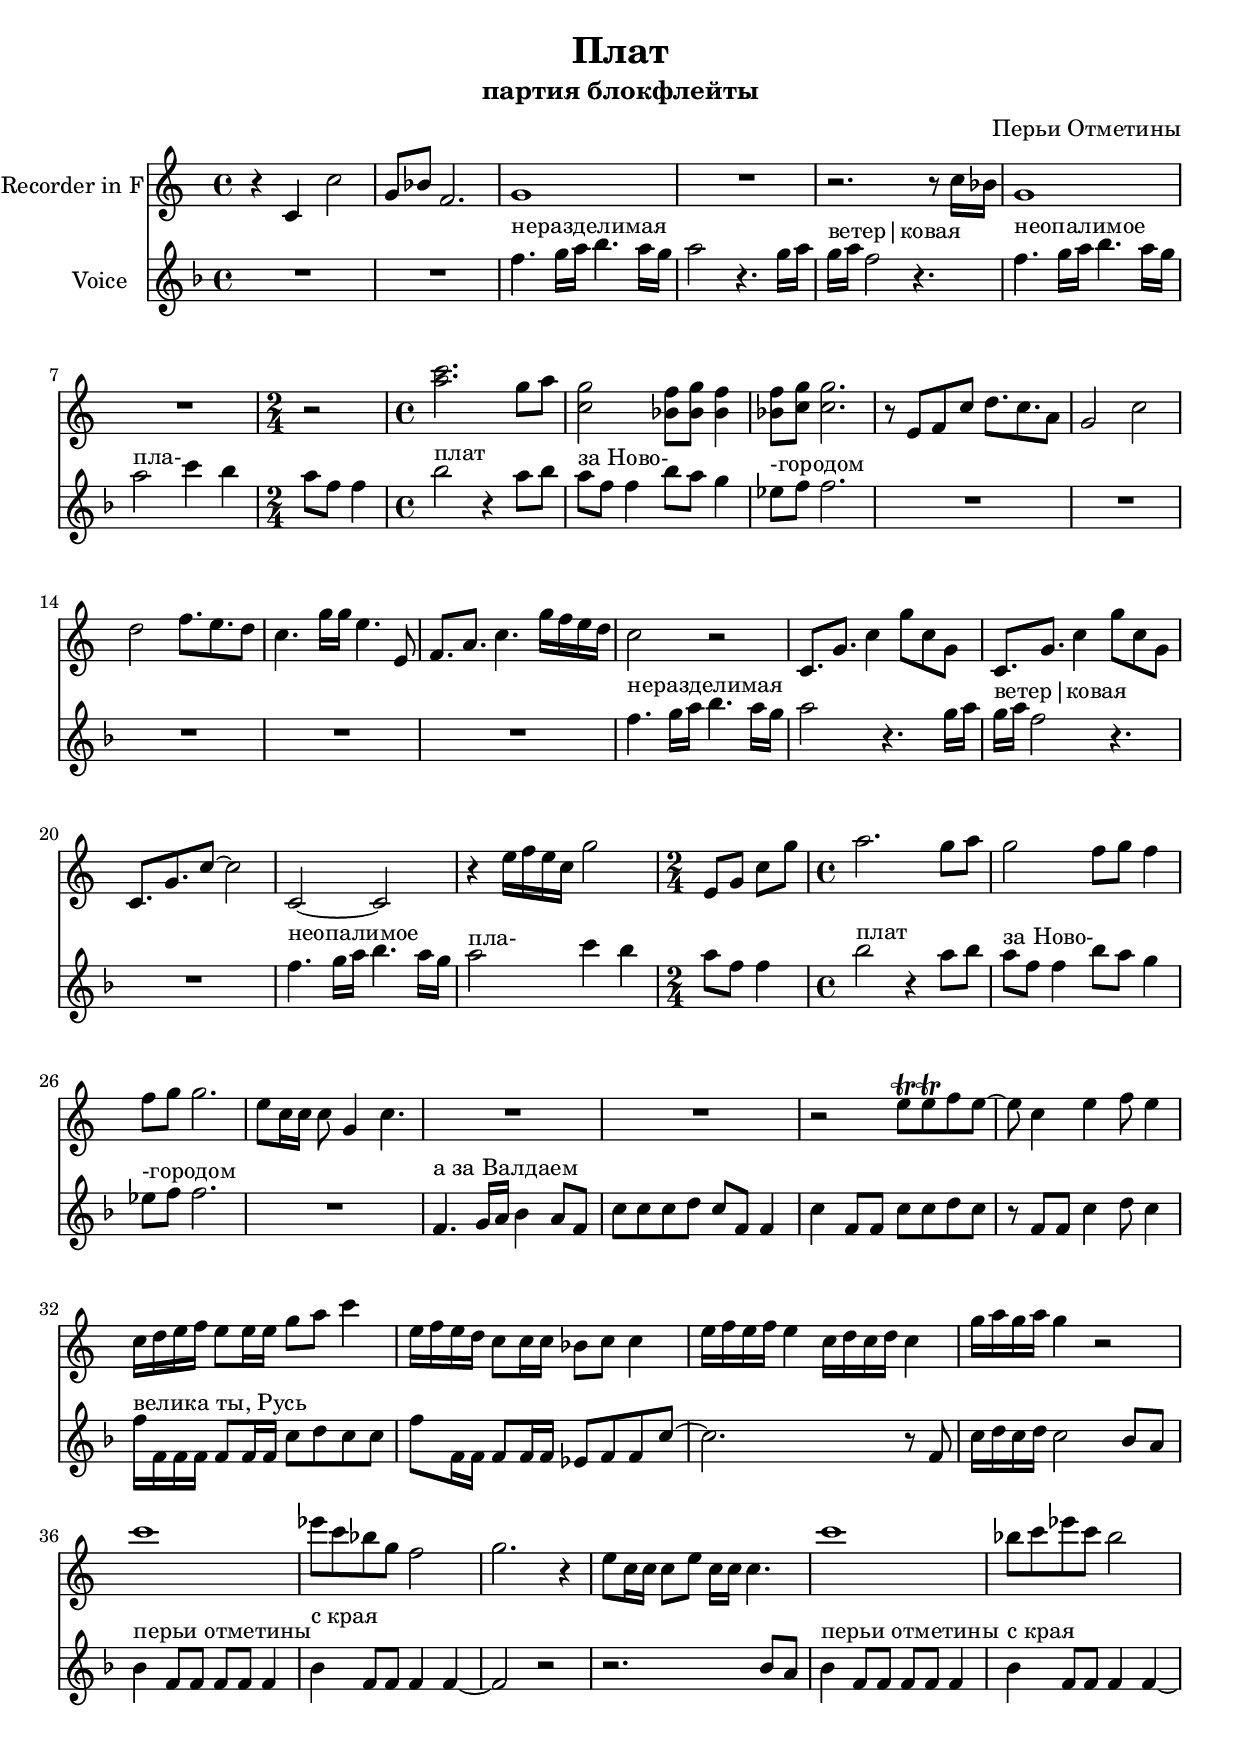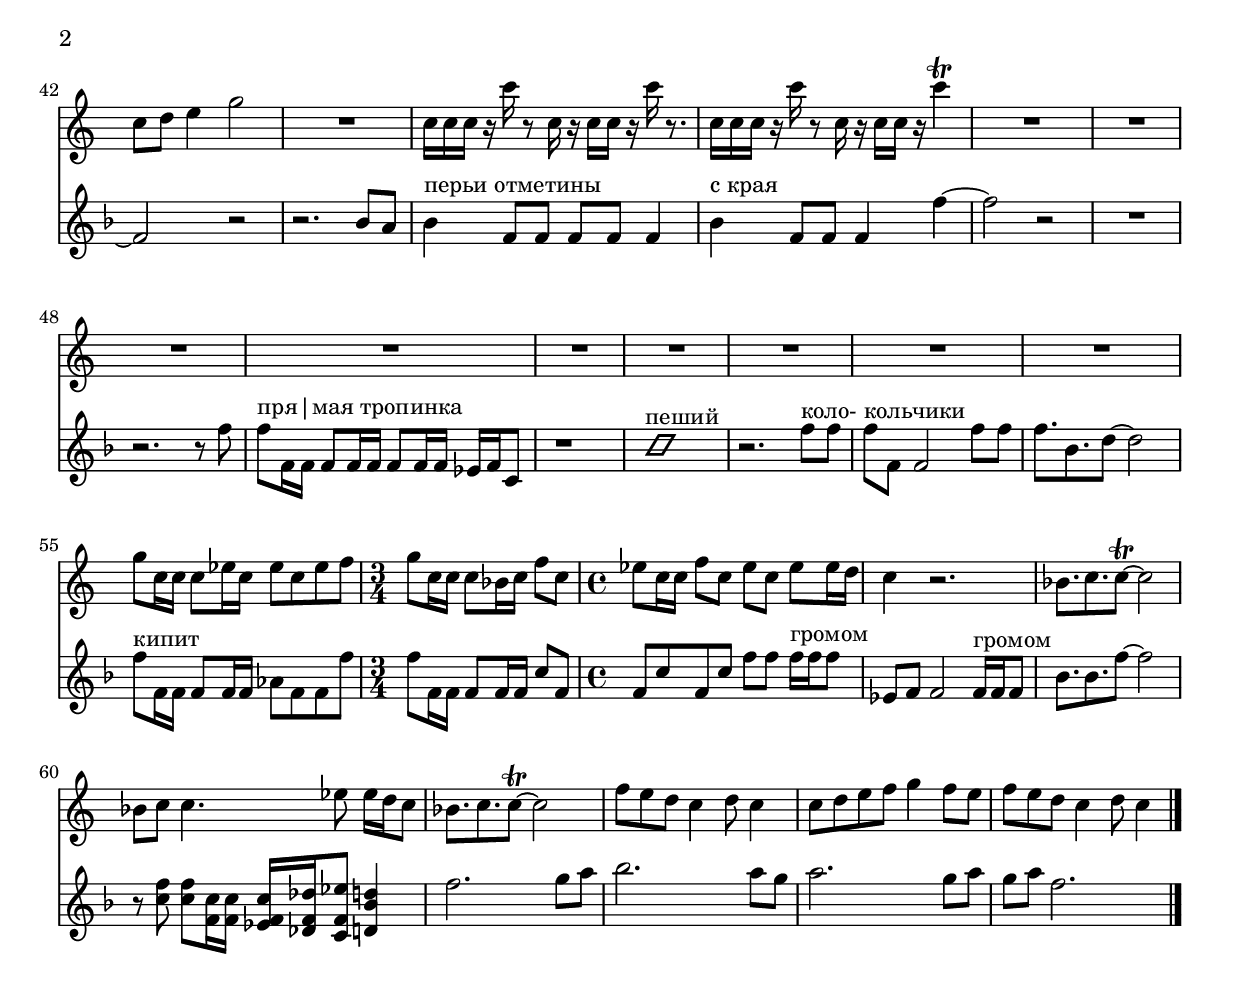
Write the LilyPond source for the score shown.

\version "2.16.2"

\header {
	title = "Плат"
	subtitle = "партия блокфлейты"
	composer = "Перьи Отметины"
}

\version "2.16.2"

VoiceIa = {
	\relative c''{e4.^"неразделимая" fis16 gis a4. gis16 fis | gis2 r4. fis16 gis | fis16^"ветер|ковая" gis e2 r4. }
}
VoiceIb = {
	\relative c''{e4.^"неопалимое" fis16 gis a4. gis16 fis | gis2^"пла-"  b4 a |  \time 2/4 gis8 e e4 |}
	\relative c'''{\time 4/4 a2^"плат" r4 gis8 a  | gis^"за Ново-" e e4  a8 gis fis4 | d8^"-городом" e e2. |}
}

VoiceII = {
	\relative c'{e4.^"а за Валдаем" fis16 gis a4 gis8 e | b'8 b b cis b e, e4 | b'4 e,8 e b'8 b cis b | r8 e, e b'4 cis8 b4 | }
	\relative c''{e16^"велика ты, Русь" e, e e e8 e16 e b'8 cis b b |}
	\relative c''{e8 e,16 e e8 e16 e d8 e e b'~ |b2. r8 e,8 | b'16 cis b cis b2 a8 gis |}
	\relative c''{a4^"перьи отметины" e8 e e e e4 | a4^"с края" e8 e e4 e~ | e2 r | r2. a8 gis |}
	\relative c''{a4^"перьи отметины" e8 e e e e4 | a4^"с края" e8 e e4 e~ | e2 r | r2. a8 gis |}
	\relative c''{a4^"перьи отметины" e8 e e e e4 | a4^"с края" e8 e e4 e'~ | e2 r | R1 |}
}

VoiceIII = {
	\relative c''{r2. r8 e | e8^"пря|мая тропинка" e,16 e e8 e16 e e8 e16 e d e b8 | r1 |  }
	\improvisationOn b'1^"пеший" \improvisationOff
	\relative c''{r2. e8^"коло-" e | e8^"кольчики" e, e2 e'8 e | e8. a, cis8~cis2 |}
	\relative c''{e8^"кипит" e,16 e e8 e16 e g8 e e e' | \time 3/4 e8 e,16 e e8 e16 e b'8 e, | \time 4/4 e b' e, b' e e e16^"громом" e e8 |}
	\relative c'{d8 e e2 e16^"громом" e e8 | a8. a e'8~e2 | }
	{r8 <b'e''>8 <b' e''>8 <e' b'>16 <e' b'> <d' e' b'> <c' e' c''> <b e' d''>8 <cis' a' cis''>4 }
	\relative c''{e2. fis8 gis | a2. gis8 fis | gis2. fis8 gis | fis8 gis e2. \bar "|."}
}

Voice = {
	\key e \major
	\time 4/4
	R1*2 |
	\VoiceIa \VoiceIb
	R1*5
	\VoiceIa R1 \VoiceIb
	R1
	\VoiceII
	\VoiceIII
}



FluteI = {
	\relative c'{r4 e4 e'2 | b8 d a2. | b1 | R1 | r2. r8 e16 d | b1 | R1 | r2 |}
	{<cis''' e'''>2. b''8 cis'''  | <e'' b''>2  <d'' a''>8 <d'' b''> <d'' a''>4 | <d'' a''>8 <e'' b''> <e'' b''>2. |}
}

FluteII = \relative c''{r8 gis8 a e' fis8. e cis8 | b2 e | fis2 a8. gis fis8 | e4. b'16 b gis4. gis,8 | a8. cis e4. b'16 a gis fis |}

FluteIII = {
	\relative c''{e2  r2 | e,8. b' e4 b'8 e, b | e,8. b' e4 b'8 e, b | e,8. b' e8~e2 | }
	\relative c'{e2~e2 | r4 gis'16 a gis e b'2 | }
	\relative c''{gis8 b e b'|}
	\relative c'''{cis2. b8 cis | b2 a8 b a4 | a8 b b2. |}
}

FluteIV = \relative c'''{gis8 e16 e e8 b4 e4. |}

FluteV = { % а за Валдаем
	R1*2
	\relative c'''{r2 gis8\trill gis\trill a gis~| gis8 e4 gis a8 gis4 |}
	\relative c''{e16 fis gis a gis8 gis16 gis16 b8 cis e4 | gis,16 a gis fis e8 e16 e d8 e e4 | }
	\relative c'''{gis16 a gis a gis4 e16 fis e fis e4 | b'16 cis b cis b4 r2 | e1 | g8 e d b a2 | b2. r4 |}
	\relative c'''{gis8 e16 e e8 gis e16 e e4. | e'1 | d8 e g e d2 | e,8 fis gis4 b2 | R1 | }
	\relative c''{e16 e e r e' r8 e,16 r e e r e' r8. | e,16 e e r e' r8 e,16 r e e r e'4\trill | }
	R1*2
}

FluteVI = {% прямая тропинка
	R1*7
	\relative c'''{b8 e,16 e e8 g16 e g8 e g a |}
	\relative c'''{\time 3/4 b8 e,16 e e8 d16 e a8 e | \time 4/4 g8 e16 e a8 e g e g g16 fis | e4 r2. | }
	\relative c''{d8. e e8\trill~e2 | d8 e e4. g8 g16 fis e8 | d8. e e8\trill~ e2 | a8 gis fis e4 fis8 e4 |}
	\relative c''{e8 fis gis a b4 a8 gis | a8 gis fis e4 fis8 e4 | }
}


Flute = {
	\key e \major
	\time 4/4
	\FluteI
	\FluteII
	\FluteIII
	\FluteIV
	\FluteV
	\FluteVI
}

Clarinet = {
  \time 4/4
  \key fis \major
  \relative c'{r4 fis4 fis'2 | cis8 e b2. | cis1 |}
  R1
  \relative c''{r2. r8 fis16 e cis1 |}
  R1 R2 
  \relative c'{dis2. fis8 gis | fis2 e8 e e4 | e8 fis fis2. |  }
  \transpose bes c'{\relative c''{r8 gis8 a^"B" e' fis8. e cis8 | b2^"F#" e | fis2^"G#m" a,8. gis fis8 | e4.^"F#" b'16 b gis4. gis8 | a8.^"B" cis e4 e8 b,16 b8. | e2 r |}}
  \relative c'{fis8.^"F#" cis' fis4 cis8 ais fis | cis8. fis ais4 cis8 ais fis | ais8. cis fis8~fis2 |}
  \relative c'{cis1 |fis4. ais cis4 | \time 2/4 fis4 cis,8 cis16 cis | dis2.^"B" b8 dis | cis2^"F#" b8 cis b4 | b8 cis cis2. | }
}


\score {
  <<
    \new Staff {\transpose c' c'{
		\clef treble
		\set Staff.instrumentName = "Recorder in F"
		\transpose f c{
			\transpose e f{\Flute}
		}
    }}
    \new Staff {\transpose c' c'{
		\clef treble
		\set Staff.instrumentName = "Voice"
		\transpose e f{\Voice}
    }}
  >>  
  \layout{ }
}
